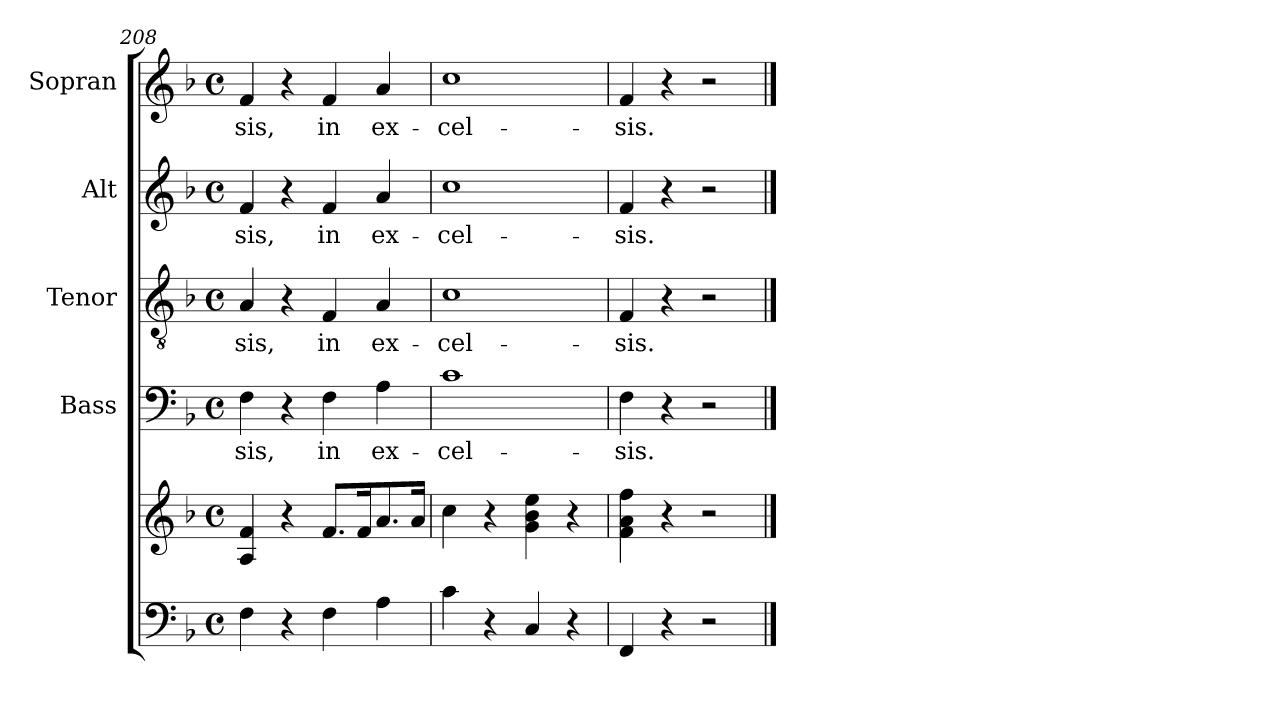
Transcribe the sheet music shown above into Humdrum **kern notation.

**kern	**kern	**kern	**text	**kern	**text	**kern	**text	**kern	**text
*part5	*part5	*part4	*part4	*part3	*part3	*part2	*part2	*part1	*part1
*staff6	*staff5	*staff4	*staff4	*staff3	*staff3	*staff2	*staff2	*staff1	*staff1
*	*	*I"Bass	*	*I"Tenor	*	*I"Alt	*	*I"Sopran	*
*	*	*I'B.	*	*I'T.	*	*I'A.	*	*I'S.	*
*clefF4	*clefG2	*clefF4	*	*clefGv2	*	*clefG2	*	*clefG2	*
*k[b-]	*k[b-]	*k[b-]	*	*k[b-]	*	*k[b-]	*	*k[b-]	*
*F:	*F:	*F:	*	*F:	*	*F:	*	*F:	*
*M4/4	*M4/4	*M4/4	*	*M4/4	*	*M4/4	*	*M4/4	*
*met(c)	*met(c)	*met(c)	*	*met(c)	*	*met(c)	*	*met(c)	*
=208	=208	=208	=208	=208	=208	=208	=208	=208	=208
!	!	!	!LO:LY:b	!	!LO:LY:b	!	!LO:LY:b	!	!LO:LY:b
4F\	4A/ 4f/	4F\	-sis,	4A/	-sis,	4f/	-sis,	4f/	-sis,
4r	4r	4r	.	4r	.	4r	.	4r	.
!	!	!	!LO:LY:b	!	!LO:LY:b	!	!LO:LY:b	!	!LO:LY:b
4F\	8.f/L	4F\	in	4F/	in	4f/	in	4f/	in
.	16f/k	.	.	.	.	.	.	.	.
!	!	!	!LO:LY:b	!	!LO:LY:b	!	!LO:LY:b	!	!LO:LY:b
4A\	8.a/	4A\	ex-	4A/	ex-	4a/	ex-	4a/	ex-
.	16a/Jk	.	.	.	.	.	.	.	.
=209	=209	=209	=209	=209	=209	=209	=209	=209	=209
!	!	!	!LO:LY:b	!	!LO:LY:b	!	!LO:LY:b	!	!LO:LY:b
4c\	4cc\	1c	-cel-	1c	-cel-	1cc	-cel-	1cc	-cel-
4r	4r	.	.	.	.	.	.	.	.
4C/	4g\ 4b-\ 4ee\	.	.	.	.	.	.	.	.
4r	4r	.	.	.	.	.	.	.	.
=210	=210	=210	=210	=210	=210	=210	=210	=210	=210
!	!	!	!LO:LY:b	!	!LO:LY:b	!	!LO:LY:b	!	!LO:LY:b
4FF/	4f\ 4a\ 4ff\	4F\	-sis.	4F/	-sis.	4f/	-sis.	4f/	-sis.
4r	4r	4r	.	4r	.	4r	.	4r	.
2r	2r	2r	.	2r	.	2r	.	2r	.
==	==	==	==	==	==	==	==	==	==
*-	*-	*-	*-	*-	*-	*-	*-	*-	*-
